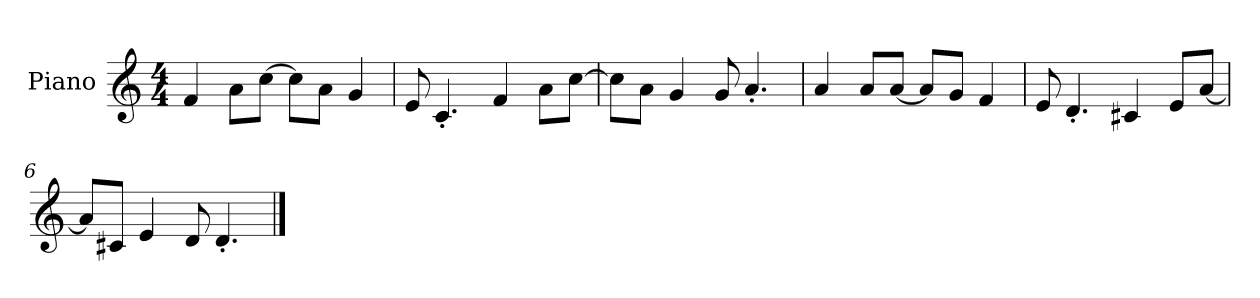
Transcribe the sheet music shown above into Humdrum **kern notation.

**kern
*part1
*staff1
*I"Piano
*I'P-no
*clefG2
*k[]
*M4/4
*MM90
=1
4f/
8a\L
[8cc\J
8cc\L]
8a\J
4g/
=2
8e/
4.c'/
4f/
8a\L
[8cc\J
=3
8cc\L]
8a\J
4g/
8g/
4.a'/
=4
4a/
8a/L
[8a/J
8a/L]
8g/J
4f/
=5
8e/
4.d'/
4c#X/
8e/L
[8a/J
!!LO:LB:g=z
=6
8a/L]
8c#X/J
4e/
8d/
4.d'/
==
*-
